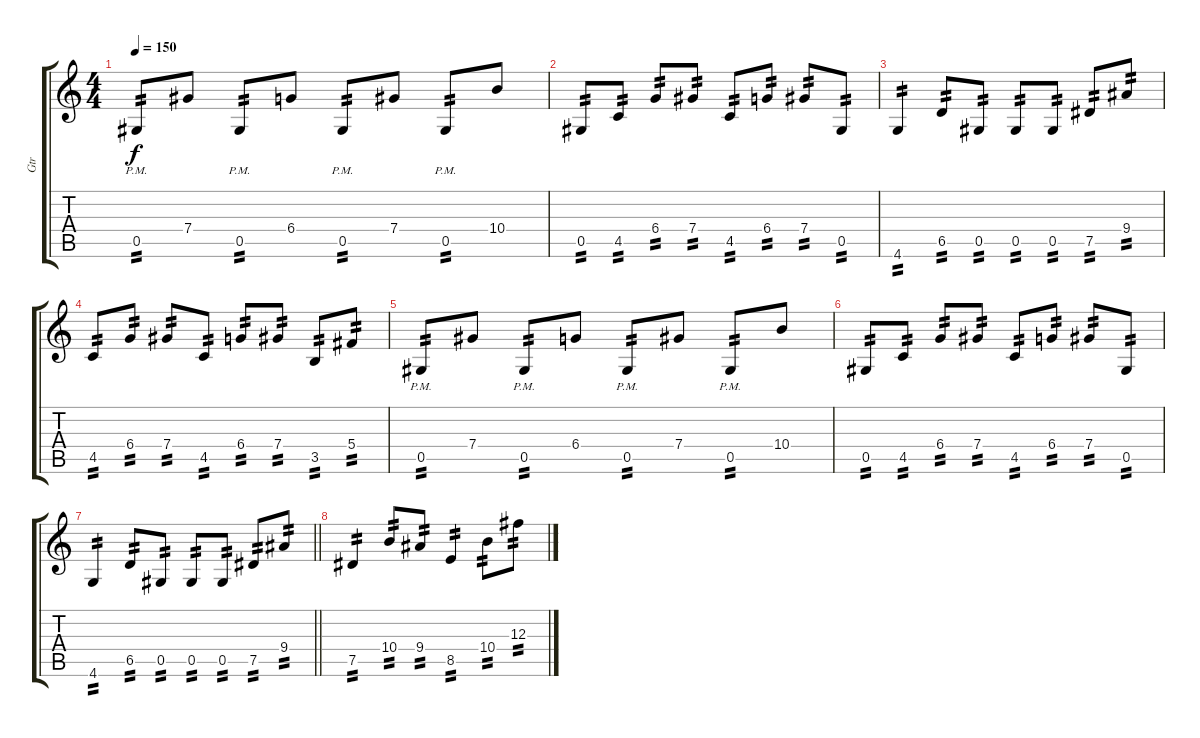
\track ("Gtr " "Gtr ") {instrument distortionguitar}
\staff {score tabs}
\tuning (Eb4 Bb3 Gb3 Db3 Ab2 Eb2) {hide}
\ts (4 4)
\tempo 150
\clef g2
\ks c
0.5{pm}.8{tp 2 dy f} 7.4.8 0.5{pm}.8{tp 2} 6.4.8 0.5{pm}.8{tp 2} 7.4.8 0.5{pm}.8{tp 2} 10.4.8 |
0.5.8{tp 2} 4.5.8{tp 2} 6.4.8{tp 2} 7.4.8{tp 2} 4.5.8{tp 2} 6.4.8{tp 2} 7.4.8{tp 2} 0.5.8{tp 2} |
4.6.4{tp 2} 6.5.8{tp 2} 0.5.8{tp 2} 0.5.8{tp 2} 0.5.8{tp 2} 7.5.8{tp 2} 9.4.8{tp 2} |
4.5.8{tp 2} 6.4.8{tp 2} 7.4.8{tp 2} 4.5.8{tp 2} 6.4.8{tp 2} 7.4.8{tp 2} 3.5.8{tp 2} 5.4.8{tp 2} |
0.5{pm}.8{tp 2} 7.4.8 0.5{pm}.8{tp 2} 6.4.8 0.5{pm}.8{tp 2} 7.4.8 0.5{pm}.8{tp 2} 10.4.8 |
0.5.8{tp 2} 4.5.8{tp 2} 6.4.8{tp 2} 7.4.8{tp 2} 4.5.8{tp 2} 6.4.8{tp 2} 7.4.8{tp 2} 0.5.8{tp 2} |
\barLineRight lightlight
4.6.4{tp 2} 6.5.8{tp 2} 0.5.8{tp 2} 0.5.8{tp 2} 0.5.8{tp 2} 7.5.8{tp 2} 9.4.8{tp 2} |
\section ("" "")
7.5.4{tp 2} 10.4.8{tp 2} 9.4.8{tp 2} 8.5.4{tp 2} 10.4.8{tp 2} 12.3.8{tp 2}
